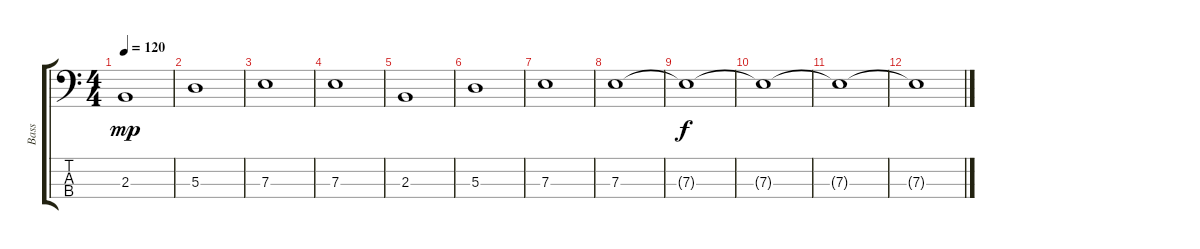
\track ("Bass" "Bass") {instrument electricbassfinger}
\staff {score tabs}
\tuning (G2 D2 A1 E1) {hide}
\ts (4 4)
\tempo 120
\clef f4
\ks c
2.3.1{dy mp} |
5.3.1 |
7.3.1 |
7.3.1 |
2.3.1 |
5.3.1 |
7.3.1 |
7.3.1 |
7.3{t}.1{dy f} |
7.3{t}.1 |
7.3{t}.1 |
7.3{t}.1
